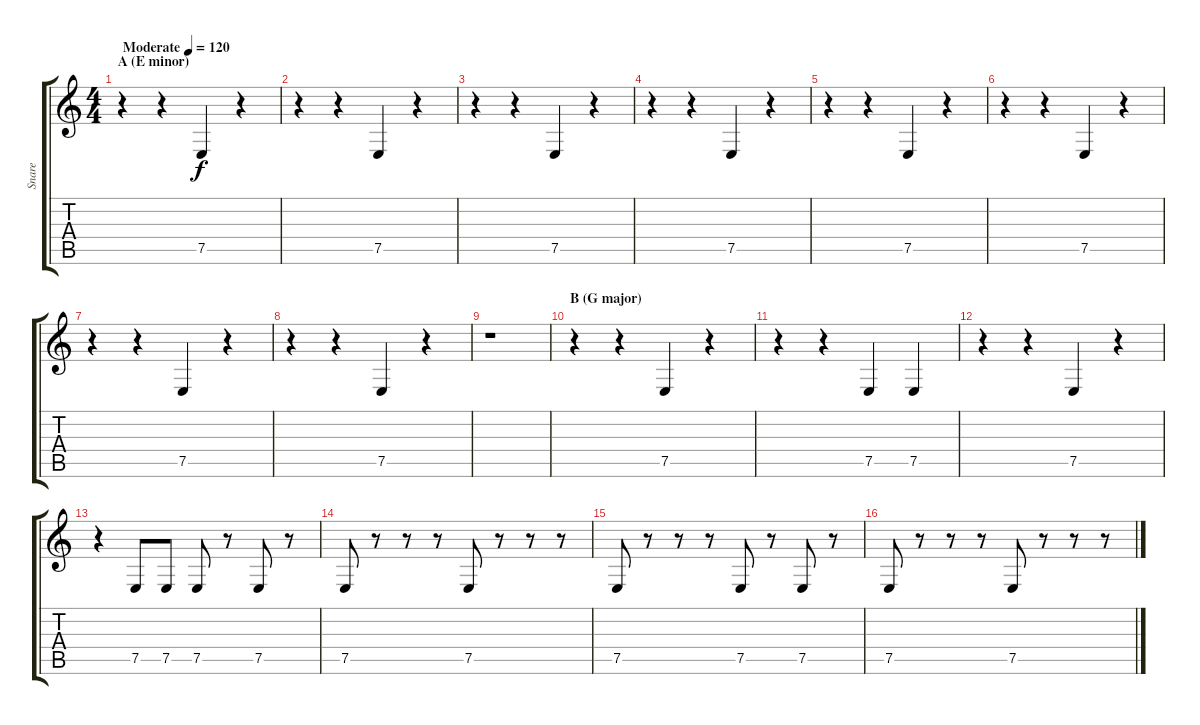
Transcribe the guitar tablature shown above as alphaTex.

\track ("Snare" "Snare") {instrument synthdrum}
\staff {score tabs}
\tuning (E4 B3 G3 D3 A2 E2) {hide}
\ts (4 4)
\section ("" "A (E minor)")
\tempo (120 "Moderate")
\clef g2
\ks c
r.4{dy f instrument synthdrum} r.4 7.5.4 r.4 |
r.4 r.4 7.5.4 r.4 |
r.4 r.4 7.5.4 r.4 |
r.4 r.4 7.5.4 r.4 |
r.4 r.4 7.5.4 r.4 |
r.4 r.4 7.5.4 r.4 |
r.4 r.4 7.5.4 r.4 |
r.4 r.4 7.5.4 r.4 |
r.1 |
\section ("" "B (G major)")
r.4 r.4 7.5.4 r.4 |
r.4 r.4 7.5.4 7.5.4 |
r.4 r.4 7.5.4 r.4 |
r.4 7.5.8 7.5.8 7.5.8 r.8 7.5.8 r.8 |
7.5.8 r.8 r.8 r.8 7.5.8 r.8 r.8 r.8 |
7.5.8 r.8 r.8 r.8 7.5.8 r.8 7.5.8 r.8 |
7.5.8 r.8 r.8 r.8 7.5.8 r.8 r.8 r.8
